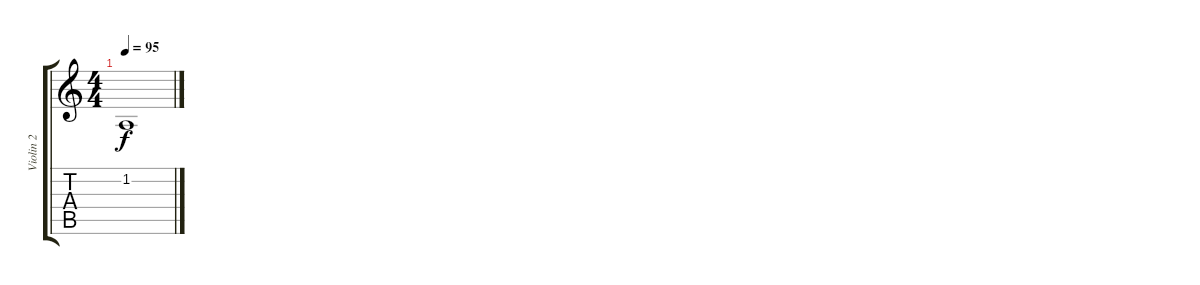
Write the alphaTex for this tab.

\track ("Violin 2" "Violin 2") {instrument stringensemble1}
\staff {score tabs}
\tuning (Db4 Ab3 E3 B2 Gb2 Db2) {hide}
\ts (4 4)
\tempo 95
\clef g2
\ks c
1.2.1{dy f}
